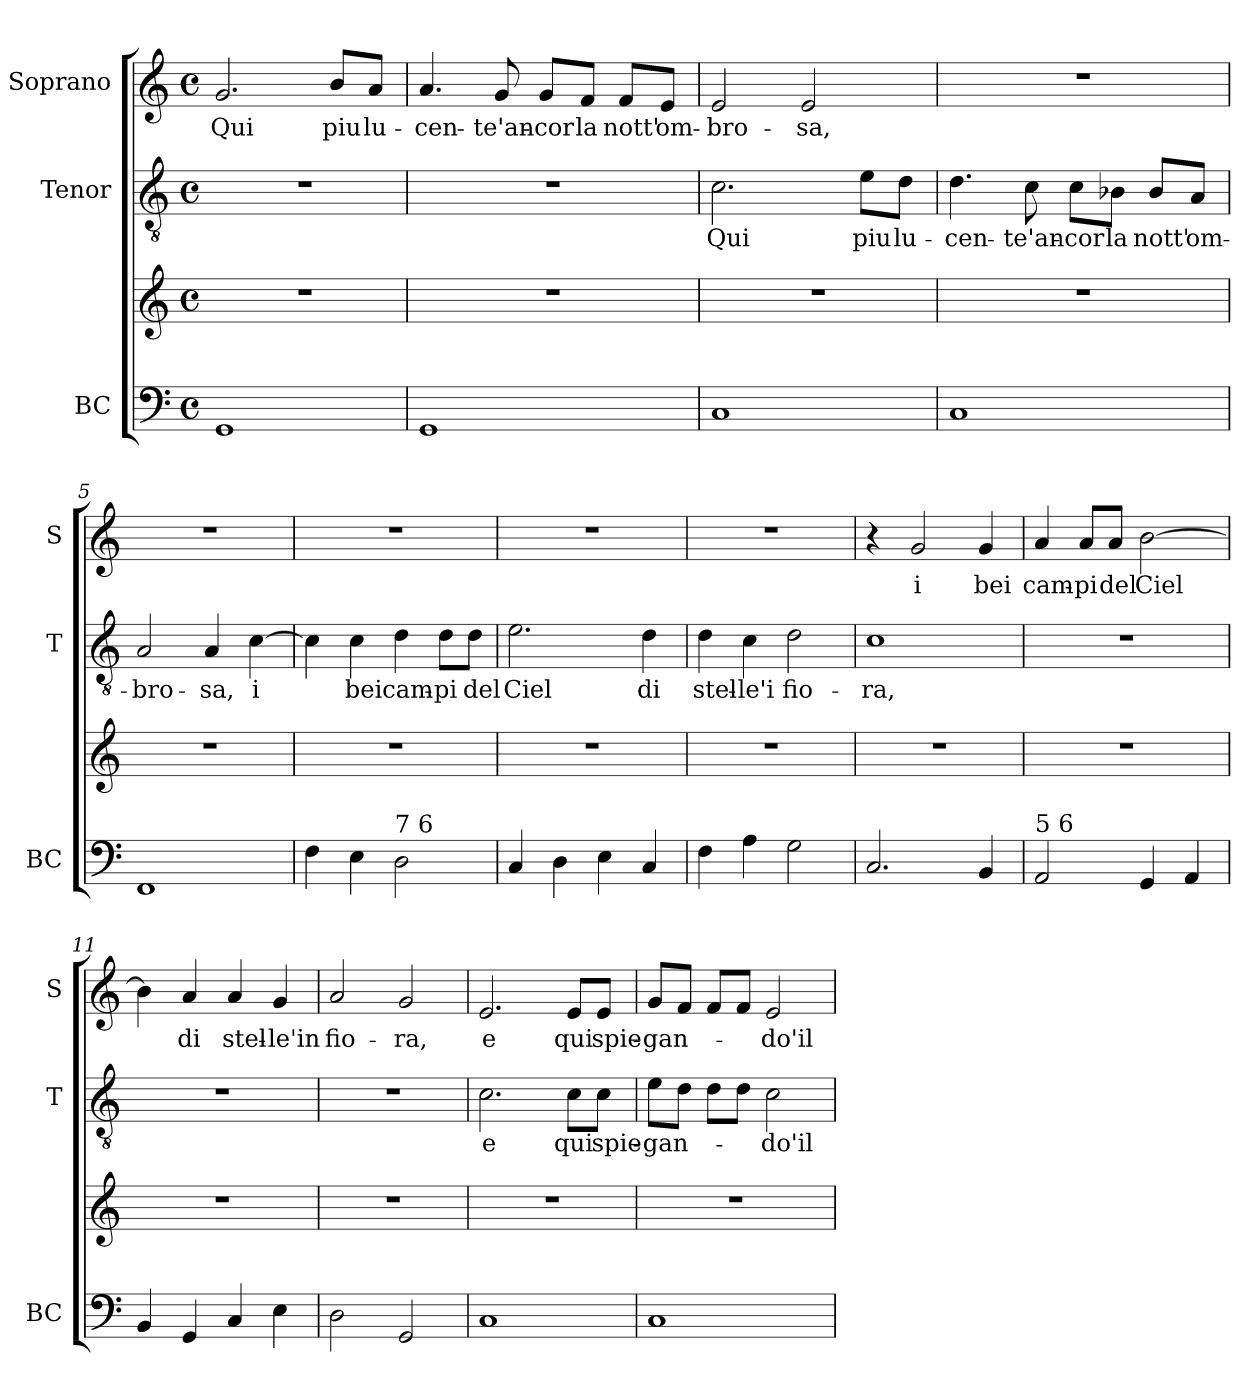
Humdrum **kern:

**kern	**kern	**kern	**text	**kern	**text
*part3	*part3	*part2	*part2	*part1	*part1
*staff4	*staff3	*staff2	*staff2	*staff1	*staff1
*I"BC	*	*I"Tenor	*	*I"Soprano	*
*I'BC	*	*I'T	*	*I'S	*
*clefF4	*clefG2	*clefGv2	*	*clefG2	*
*k[]	*k[]	*k[]	*	*k[]	*
*C:	*C:	*C:	*	*C:	*
*M4/4	*M4/4	*M4/4	*	*M4/4	*
*met(c)	*met(c)	*met(c)	*	*met(c)	*
=1	=1	=1	=1	=1	=1
!	!	!	!	!	!LO:LY:b
1GG	1r	1r	.	2.g/	Qui
!	!	!	!	!	!LO:LY:b
.	.	.	.	8b/L	piu
!	!	!	!	!	!LO:LY:b
.	.	.	.	8a/J	lu-
=2	=2	=2	=2	=2	=2
!	!	!	!	!	!LO:LY:b
1GG	1r	1r	.	4.a/	-cen-
!	!	!	!	!	!LO:LY:b
.	.	.	.	8g/	-te'an-
!	!	!	!	!	!LO:LY:b
.	.	.	.	8g/L	-cor
!	!	!	!	!	!LO:LY:b
.	.	.	.	8f/J	la
!	!	!	!	!	!LO:LY:b
.	.	.	.	8f/L	nott'
!	!	!	!	!	!LO:LY:b
.	.	.	.	8e/J	om-
=3	=3	=3	=3	=3	=3
!	!	!	!LO:LY:b	!	!LO:LY:b
1C	1r	2.c\	Qui	2e/	-bro-
!	!	!	!	!	!LO:LY:b
.	.	.	.	2e/	-sa,
!	!	!	!LO:LY:b	!	!
.	.	8e\L	piu	.	.
!	!	!	!LO:LY:b	!	!
.	.	8d\J	lu-	.	.
=4	=4	=4	=4	=4	=4
!	!	!	!LO:LY:b	!	!
1C	1r	4.d\	-cen-	1r	.
!	!	!	!LO:LY:b	!	!
.	.	8c\	-te'an-	.	.
!	!	!	!LO:LY:b	!	!
.	.	8c\L	-cor	.	.
!	!	!	!LO:LY:b	!	!
.	.	8B-X\J	la	.	.
!	!	!	!LO:LY:b	!	!
.	.	8B-/L	nott'	.	.
!	!	!	!LO:LY:b	!	!
.	.	8A/J	om-	.	.
!!LO:LB:g=z
=5	=5	=5	=5	=5	=5
!	!	!	!LO:LY:b	!	!
1FF	1r	2A/	-bro-	1r	.
!	!	!	!LO:LY:b	!	!
.	.	4A/	-sa,	.	.
!	!	!	!LO:LY:b	!	!
.	.	[4c\	i	.	.
=6	=6	=6	=6	=6	=6
4F\	1r	4c\]	.	1r	.
!	!	!	!LO:LY:b	!	!
4E\	.	4c\	bei	.	.
!LO:TX:a:t=7 6	!	!	!	!	!
!	!	!	!LO:LY:b	!	!
2D\	.	4d\	cam-	.	.
!	!	!	!LO:LY:b	!	!
.	.	8d\L	-pi	.	.
!	!	!	!LO:LY:b	!	!
.	.	8d\J	del	.	.
=7	=7	=7	=7	=7	=7
!	!	!	!LO:LY:b	!	!
4C/	1r	2.e\	Ciel	1r	.
4D\	.	.	.	.	.
4E\	.	.	.	.	.
!	!	!	!LO:LY:b	!	!
4C/	.	4d\	di	.	.
=8	=8	=8	=8	=8	=8
!	!	!	!LO:LY:b	!	!
4F\	1r	4d\	stel-	1r	.
!	!	!	!LO:LY:b	!	!
4A\	.	4c\	-le'i	.	.
!	!	!	!LO:LY:b	!	!
2G\	.	2d\	fio-	.	.
=9	=9	=9	=9	=9	=9
!	!	!	!LO:LY:b	!	!
2.C/	1r	1c	-ra,	4r	.
!	!	!	!	!	!LO:LY:b
.	.	.	.	2g/	i
!	!	!	!	!	!LO:LY:b
4BB/	.	.	.	4g/	bei
!!LO:LB:g=z
=10	=10	=10	=10	=10	=10
!LO:TX:a:t=5 6	!	!	!	!	!
!	!	!	!	!	!LO:LY:b
2AA/	1r	1r	.	4a/	cam-
!	!	!	!	!	!LO:LY:b
.	.	.	.	8a/L	-pi
!	!	!	!	!	!LO:LY:b
.	.	.	.	8a/J	del
!	!	!	!	!	!LO:LY:b
4GG/	.	.	.	[2b\	Ciel
4AA/	.	.	.	.	.
=11	=11	=11	=11	=11	=11
4BB/	1r	1r	.	4b\]	.
!	!	!	!	!	!LO:LY:b
4GG/	.	.	.	4a/	di
!	!	!	!	!	!LO:LY:b
4C/	.	.	.	4a/	stel-
!	!	!	!	!	!LO:LY:b
4E\	.	.	.	4g/	-le'in
=12	=12	=12	=12	=12	=12
!	!	!	!	!	!LO:LY:b
2D\	1r	1r	.	2a/	fio-
!	!	!	!	!	!LO:LY:b
2GG/	.	.	.	2g/	-ra,
=13	=13	=13	=13	=13	=13
!	!	!	!LO:LY:b	!	!LO:LY:b
1C	1r	2.c\	e	2.e/	e
!	!	!	!LO:LY:b	!	!LO:LY:b
.	.	8c\L	qui	8e/L	qui
!	!	!	!LO:LY:b	!	!LO:LY:b
.	.	8c\J	spie-	8e/J	spie-
=14	=14	=14	=14	=14	=14
!	!	!	!LO:LY:b	!	!LO:LY:b
1C	1r	8e\L	-gan-	8g/L	-gan-
.	.	8d\J	.	8f/J	.
.	.	8d\L	.	8f/L	.
.	.	8d\J	.	8f/J	.
!	!	!	!LO:LY:b	!	!LO:LY:b
.	.	2c\	-do'il	2e/	-do'il
=	=	=	=	=	=
*-	*-	*-	*-	*-	*-
